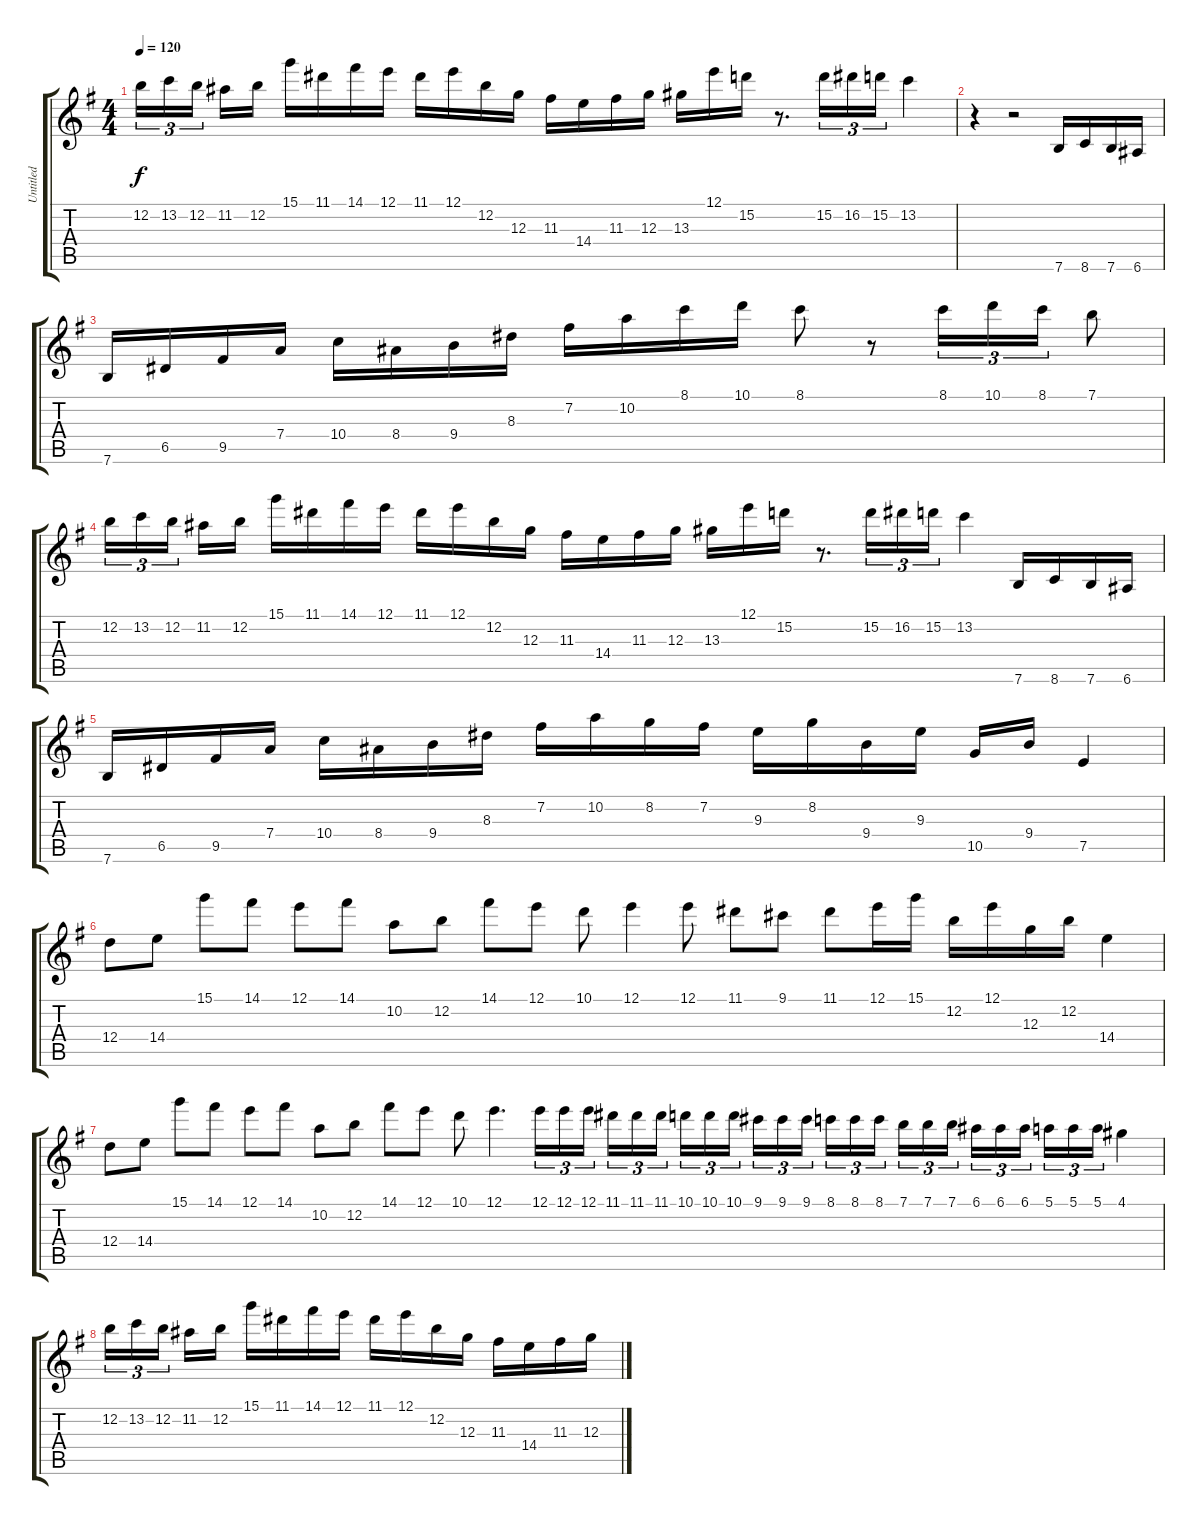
\track ("Untitled" "Untitled") {instrument acousticguitarnylon}
\staff {score tabs}
\tuning (E4 B3 G3 D3 A2 E2) {hide}
\ts (4 4)
\tempo 120
\clef g2
\ks g
12.2.16{tu (3 2) dy f instrument acousticguitarnylon} 13.2.16{tu (3 2)} 12.2.16{tu (3 2) beam splitsecondary} 11.2.16 12.2.16 15.1.16 11.1.16 14.1.16 12.1.16 11.1.16 12.1.16 12.2.16 12.3.16 11.3.16 14.4.16 11.3.16 12.3.16 13.3.16 12.1.16 15.2.16 r.8{d} 15.2.16{tu (3 2)} 16.2.16{tu (3 2)} 15.2.16{tu (3 2)} 13.2.4 |
r.4 r.2 7.6.16 8.6.16 7.6.16 6.6.16 |
7.6.16 6.5.16 9.5.16 7.4.16 10.4.16 8.4.16 9.4.16 8.3.16 7.2.16 10.2.16 8.1.16 10.1.16 8.1.8 r.8 8.1.16{tu (3 2)} 10.1.16{tu (3 2)} 8.1.16{tu (3 2)} 7.1.8 |
12.2.16{tu (3 2)} 13.2.16{tu (3 2)} 12.2.16{tu (3 2) beam splitsecondary} 11.2.16 12.2.16 15.1.16 11.1.16 14.1.16 12.1.16 11.1.16 12.1.16 12.2.16 12.3.16 11.3.16 14.4.16 11.3.16 12.3.16 13.3.16 12.1.16 15.2.16 r.8{d} 15.2.16{tu (3 2)} 16.2.16{tu (3 2)} 15.2.16{tu (3 2)} 13.2.4 7.6.16 8.6.16 7.6.16 6.6.16 |
7.6.16 6.5.16 9.5.16 7.4.16 10.4.16 8.4.16 9.4.16 8.3.16 7.2.16 10.2.16 8.2.16 7.2.16 9.3.16 8.2.16 9.4.16 9.3.16 10.5.16 9.4.16 7.5.4 |
12.4.8 14.4.8 15.1.8 14.1.8 12.1.8 14.1.8 10.2.8 12.2.8 14.1.8 12.1.8 10.1.8 12.1.4 12.1.8 11.1.8 9.1.8 11.1.8 12.1.16 15.1.16 12.2.16 12.1.16 12.3.16 12.2.16 14.4.4 |
12.4.8 14.4.8 15.1.8 14.1.8 12.1.8 14.1.8 10.2.8 12.2.8 14.1.8 12.1.8 10.1.8 12.1.4{d} 12.1.16{tu (3 2)} 12.1.16{tu (3 2)} 12.1.16{tu (3 2) beam splitsecondary} 11.1.16{tu (3 2)} 11.1.16{tu (3 2)} 11.1.16{tu (3 2)} 10.1.16{tu (3 2)} 10.1.16{tu (3 2)} 10.1.16{tu (3 2) beam splitsecondary} 9.1.16{tu (3 2)} 9.1.16{tu (3 2)} 9.1.16{tu (3 2)} 8.1.16{tu (3 2)} 8.1.16{tu (3 2)} 8.1.16{tu (3 2) beam splitsecondary} 7.1.16{tu (3 2)} 7.1.16{tu (3 2)} 7.1.16{tu (3 2)} 6.1.16{tu (3 2)} 6.1.16{tu (3 2)} 6.1.16{tu (3 2) beam splitsecondary} 5.1.16{tu (3 2)} 5.1.16{tu (3 2)} 5.1.16{tu (3 2)} 4.1.4 |
12.2.16{tu (3 2)} 13.2.16{tu (3 2)} 12.2.16{tu (3 2) beam splitsecondary} 11.2.16 12.2.16 15.1.16 11.1.16 14.1.16 12.1.16 11.1.16 12.1.16 12.2.16 12.3.16 11.3.16 14.4.16 11.3.16 12.3.16
